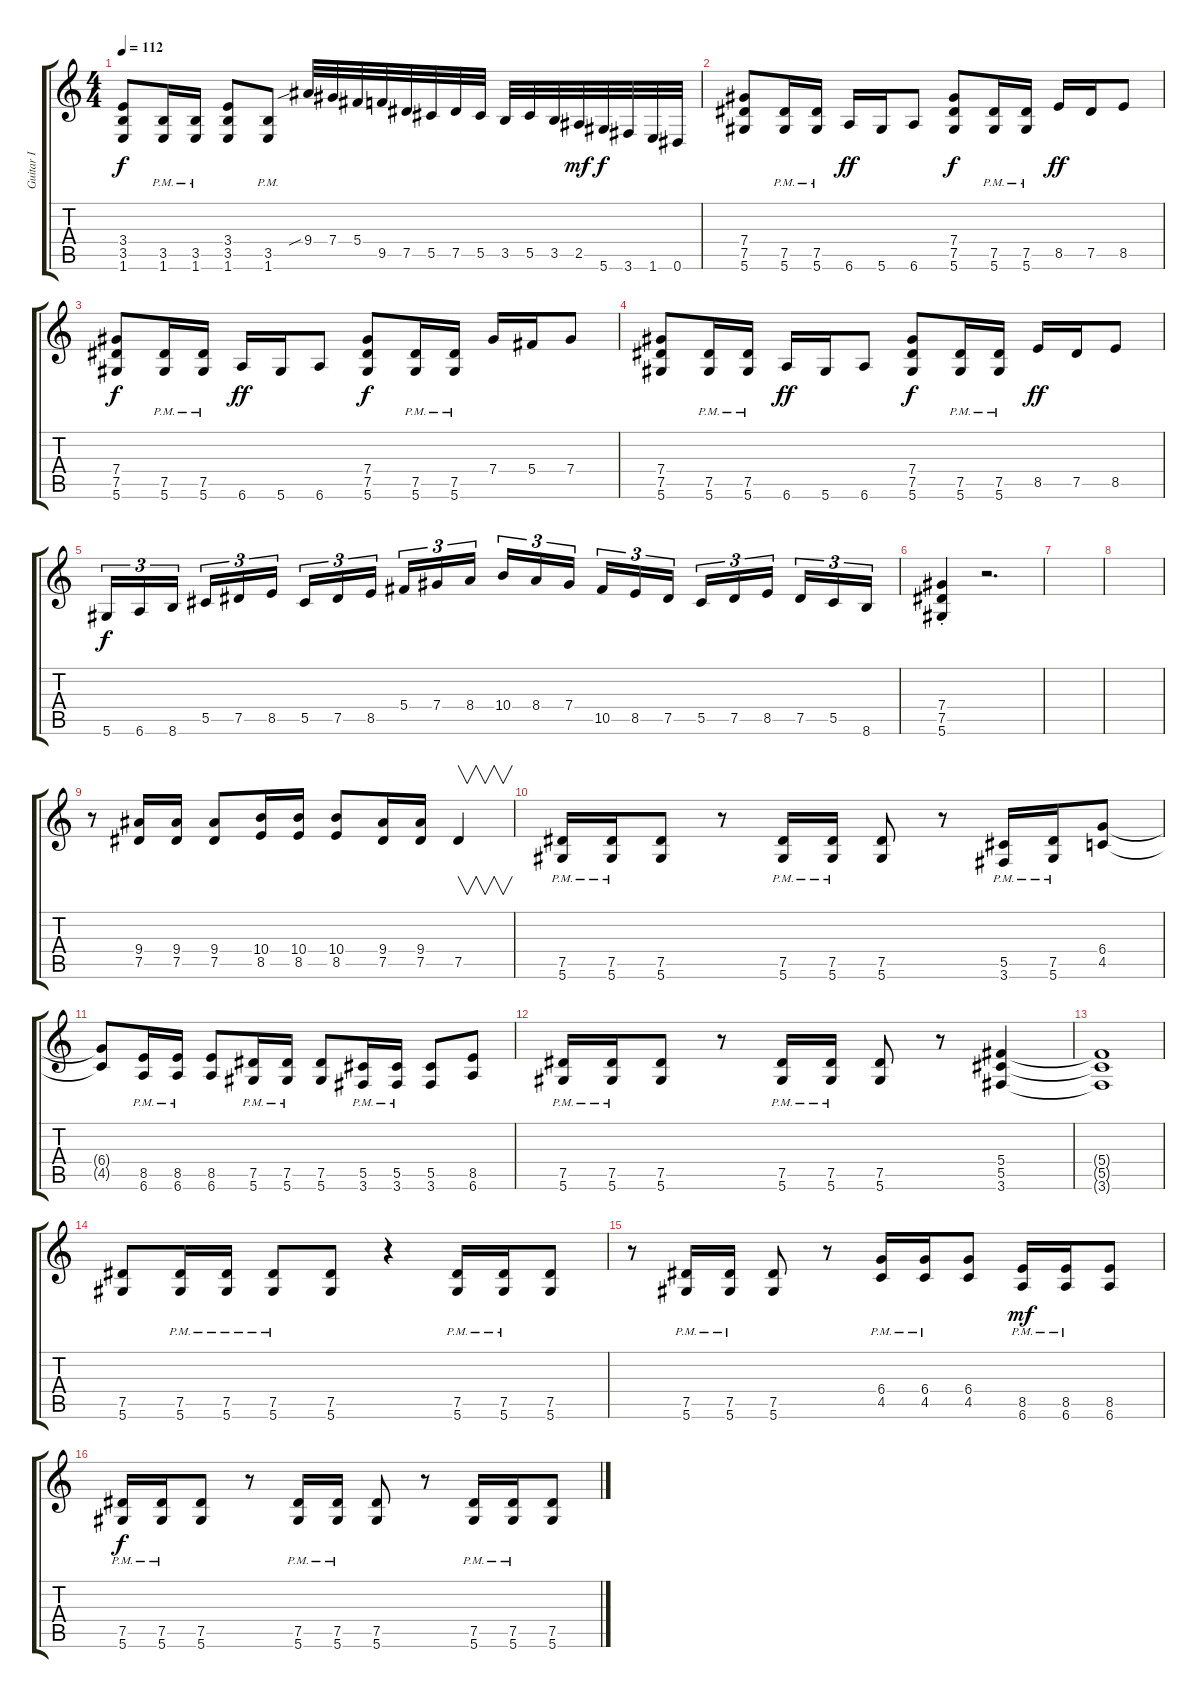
\track ("Guitar I" "Guitar I") {instrument distortionguitar}
\staff {score tabs}
\tuning (Eb4 Bb3 Gb3 Db3 Ab2 Eb2) {hide}
\ts (4 4)
\tempo 112
\clef g2
\ks c
(3.4 3.5 1.6).8{dy f} (3.5{pm} 1.6{pm}).16 (3.5{pm} 1.6{pm}).16 (3.4 3.5 1.6).8 (3.5{pm} 1.6{pm}).8 9.4{sib}.32 7.4.32 5.4.32 9.5.32 7.5.32 5.5.32 7.5.32 5.5.32 3.5.32 5.5.32 3.5.32 2.5.32{dy mf} 5.6.32{dy f} 3.6.32 1.6.32 0.6.32 |
(7.4 7.5 5.6).8 (7.5{pm} 5.6{pm}).16 (7.5{pm} 5.6{pm}).16 6.6.16{dy ff} 5.6.16 6.6.8 (7.4 7.5 5.6).8{dy f} (7.5{pm} 5.6{pm}).16 (7.5{pm} 5.6{pm}).16 8.5.16{dy ff} 7.5.16 8.5.8 |
(7.4 7.5 5.6).8{dy f} (7.5{pm} 5.6{pm}).16 (7.5{pm} 5.6{pm}).16 6.6.16{dy ff} 5.6.16 6.6.8 (7.4 7.5 5.6).8{dy f} (7.5{pm} 5.6{pm}).16 (7.5{pm} 5.6{pm}).16 7.4.16 5.4.16 7.4.8 |
(7.4 7.5 5.6).8 (7.5{pm} 5.6{pm}).16 (7.5{pm} 5.6{pm}).16 6.6.16{dy ff} 5.6.16 6.6.8 (7.4 7.5 5.6).8{dy f} (7.5{pm} 5.6{pm}).16 (7.5{pm} 5.6{pm}).16 8.5.16{dy ff} 7.5.16 8.5.8 |
5.6.16{tu (3 2) dy f} 6.6.16{tu (3 2)} 8.6.16{tu (3 2) beam splitsecondary} 5.5.16{tu (3 2)} 7.5.16{tu (3 2)} 8.5.16{tu (3 2)} 5.5.16{tu (3 2)} 7.5.16{tu (3 2)} 8.5.16{tu (3 2) beam splitsecondary} 5.4.16{tu (3 2)} 7.4.16{tu (3 2)} 8.4.16{tu (3 2)} 10.4.16{tu (3 2)} 8.4.16{tu (3 2)} 7.4.16{tu (3 2) beam splitsecondary} 10.5.16{tu (3 2)} 8.5.16{tu (3 2)} 7.5.16{tu (3 2)} 5.5.16{tu (3 2)} 7.5.16{tu (3 2)} 8.5.16{tu (3 2) beam splitsecondary} 7.5.16{tu (3 2)} 5.5.16{tu (3 2)} 8.6.16{tu (3 2)} |
(7.4{st} 7.5{st} 5.6{st}).4 r.2{d} |
|
|
r.8 (9.4 7.5).16 (9.4 7.5).16 (9.4 7.5).8 (10.4 8.5).16 (10.4 8.5).16 (10.4 8.5).8 (9.4 7.5).16 (9.4 7.5).16 7.5.4{v} |
(7.5{pm} 5.6{pm}).16 (7.5{pm} 5.6{pm}).16 (7.5 5.6).8 r.8 (7.5{pm} 5.6{pm}).16 (7.5{pm} 5.6{pm}).16 (7.5 5.6).8 r.8 (5.5{pm} 3.6{pm}).16 (7.5{pm} 5.6{pm}).16 (6.4 4.5).8 |
(6.4{t} 4.5{t}).8 (8.5{pm} 6.6{pm}).16 (8.5{pm} 6.6{pm}).16 (8.5 6.6).8 (7.5{pm} 5.6{pm}).16 (7.5{pm} 5.6{pm}).16 (7.5 5.6).8 (5.5{pm} 3.6{pm}).16 (5.5{pm} 3.6{pm}).16 (5.5 3.6).8 (8.5 6.6).8 |
(7.5{pm} 5.6{pm}).16 (7.5{pm} 5.6{pm}).16 (7.5 5.6).8 r.8 (7.5{pm} 5.6{pm}).16 (7.5{pm} 5.6{pm}).16 (7.5 5.6).8 r.8 (5.4 5.5 3.6).4 |
(5.4{t} 5.5{t} 3.6{t}).1 |
(7.5 5.6).8 (7.5{pm} 5.6{pm}).16 (7.5{pm} 5.6{pm}).16 (7.5{pm} 5.6{pm}).8 (7.5 5.6).8 r.4 (7.5{pm} 5.6{pm}).16 (7.5{pm} 5.6{pm}).16 (7.5 5.6).8 |
r.8 (7.5{pm} 5.6{pm}).16 (7.5{pm} 5.6{pm}).16 (7.5 5.6).8 r.8 (6.4{pm} 4.5{pm}).16 (6.4{pm} 4.5{pm}).16 (6.4 4.5).8 (8.5{pm} 6.6{pm}).16{dy mf} (8.5{pm} 6.6{pm}).16 (8.5 6.6).8 |
(7.5{pm} 5.6{pm}).16{dy f} (7.5{pm} 5.6{pm}).16 (7.5 5.6).8 r.8 (7.5{pm} 5.6{pm}).16 (7.5{pm} 5.6{pm}).16 (7.5 5.6).8 r.8 (7.5{pm} 5.6{pm}).16 (7.5{pm} 5.6{pm}).16 (7.5 5.6).8
